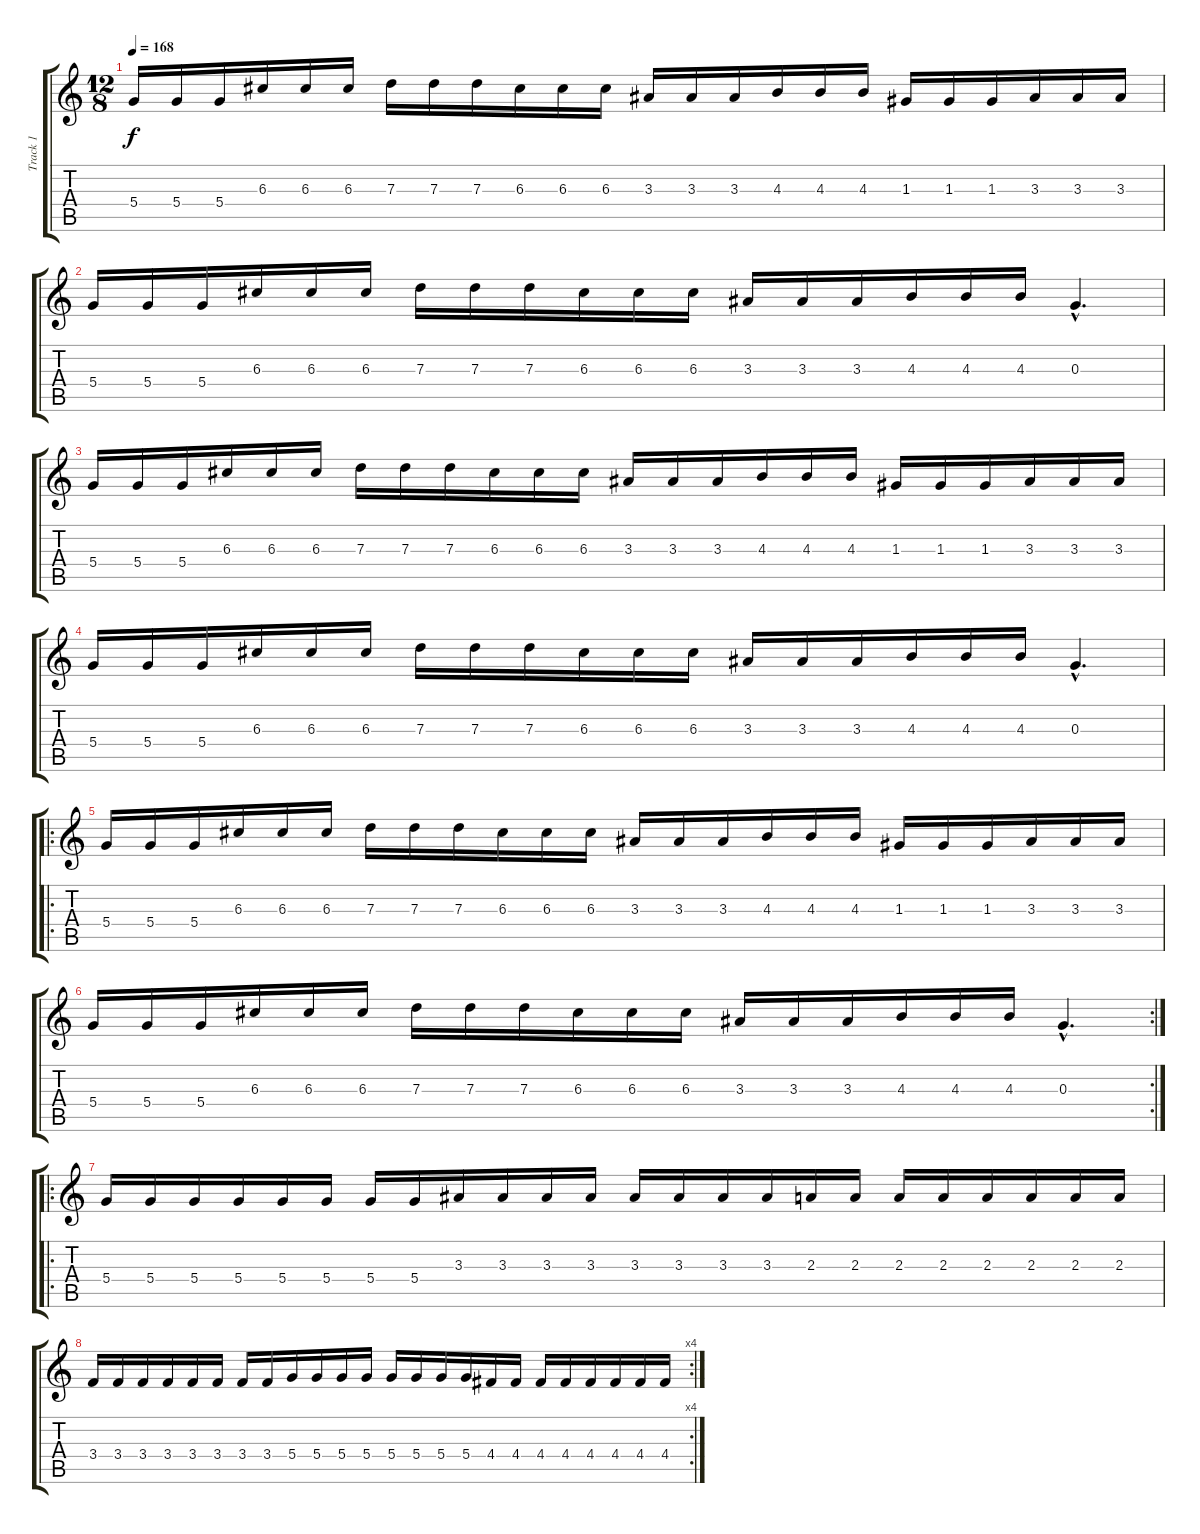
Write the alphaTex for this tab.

\track ("Track 1" "Track 1") {instrument distortionguitar}
\staff {score tabs}
\tuning (E4 B3 G3 D3 A2 E2) {hide}
\ts (12 8)
\tempo 168
\clef g2
\ks c
5.4.16{dy f instrument distortionguitar} 5.4.16 5.4.16 6.3.16 6.3.16 6.3.16 7.3.16 7.3.16 7.3.16 6.3.16 6.3.16 6.3.16 3.3.16 3.3.16 3.3.16 4.3.16 4.3.16 4.3.16 1.3.16 1.3.16 1.3.16 3.3.16 3.3.16 3.3.16 |
5.4.16 5.4.16 5.4.16 6.3.16 6.3.16 6.3.16 7.3.16 7.3.16 7.3.16 6.3.16 6.3.16 6.3.16 3.3.16 3.3.16 3.3.16 4.3.16 4.3.16 4.3.16 0.3{hac}.4{d} |
5.4.16 5.4.16 5.4.16 6.3.16 6.3.16 6.3.16 7.3.16 7.3.16 7.3.16 6.3.16 6.3.16 6.3.16 3.3.16 3.3.16 3.3.16 4.3.16 4.3.16 4.3.16 1.3.16 1.3.16 1.3.16 3.3.16 3.3.16 3.3.16 |
5.4.16 5.4.16 5.4.16 6.3.16 6.3.16 6.3.16 7.3.16 7.3.16 7.3.16 6.3.16 6.3.16 6.3.16 3.3.16 3.3.16 3.3.16 4.3.16 4.3.16 4.3.16 0.3{hac}.4{d} |
\ro
5.4.16 5.4.16 5.4.16 6.3.16 6.3.16 6.3.16 7.3.16 7.3.16 7.3.16 6.3.16 6.3.16 6.3.16 3.3.16 3.3.16 3.3.16 4.3.16 4.3.16 4.3.16 1.3.16 1.3.16 1.3.16 3.3.16 3.3.16 3.3.16 |
\rc 2
5.4.16 5.4.16 5.4.16 6.3.16 6.3.16 6.3.16 7.3.16 7.3.16 7.3.16 6.3.16 6.3.16 6.3.16 3.3.16 3.3.16 3.3.16 4.3.16 4.3.16 4.3.16 0.3{hac}.4{d} |
\ro
5.4.16 5.4.16 5.4.16 5.4.16 5.4.16 5.4.16 5.4.16 5.4.16 3.3.16 3.3.16 3.3.16 3.3.16 3.3.16 3.3.16 3.3.16 3.3.16 2.3.16 2.3.16 2.3.16 2.3.16 2.3.16 2.3.16 2.3.16 2.3.16 |
\rc 4
3.4.16 3.4.16 3.4.16 3.4.16 3.4.16 3.4.16 3.4.16 3.4.16 5.4.16 5.4.16 5.4.16 5.4.16 5.4.16 5.4.16 5.4.16 5.4.16 4.4.16 4.4.16 4.4.16 4.4.16 4.4.16 4.4.16 4.4.16 4.4.16
